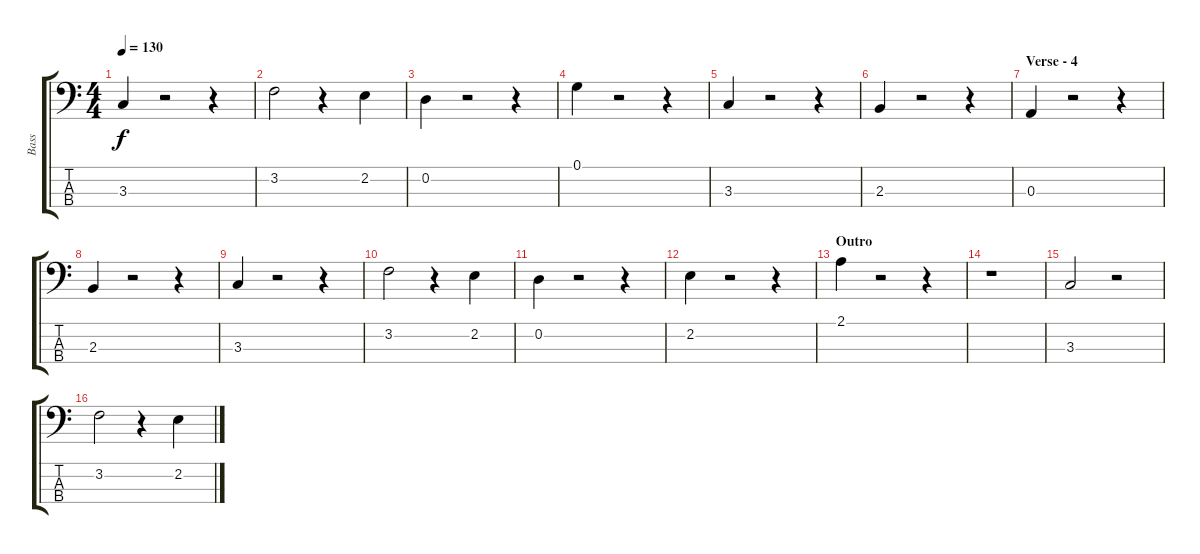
\track ("Bass" "Bass") {instrument electricbasspick}
\staff {score tabs}
\tuning (G2 D2 A1 E1) {hide}
\ts (4 4)
\tempo 130
\clef f4
\ks c
3.3.4{dy f} r.2 r.4 |
3.2.2 r.4 2.2.4 |
0.2.4 r.2 r.4 |
0.1.4 r.2 r.4 |
3.3.4 r.2 r.4 |
2.3.4 r.2 r.4 |
\section ("" "Verse - 4")
0.3.4 r.2 r.4 |
2.3.4 r.2 r.4 |
3.3.4 r.2 r.4 |
3.2.2 r.4 2.2.4 |
0.2.4 r.2 r.4 |
2.2.4 r.2 r.4 |
\section ("" "Outro")
2.1.4 r.2 r.4 |
r.1 |
3.3.2 r.2 |
3.2.2 r.4 2.2.4
